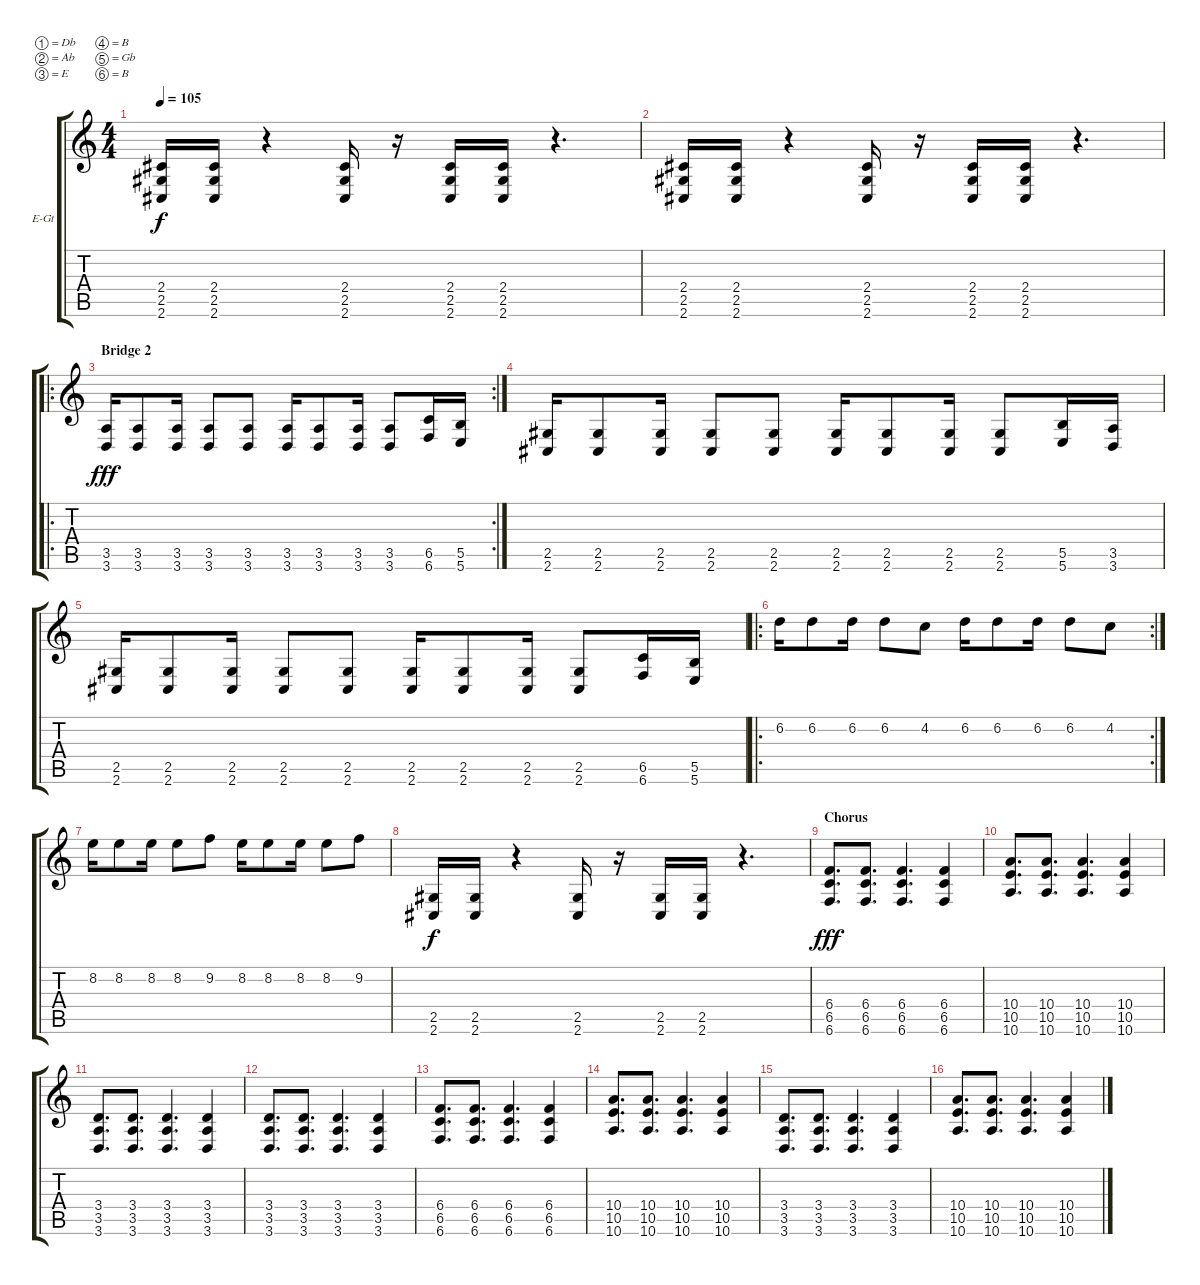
\defaultSystemsLayout 4
\bracketExtendMode groupsimilarinstruments
\firstSystemTrackNameOrientation horizontal
\otherSystemsTrackNameOrientation horizontal
\track ("Electric Guitar" "E-Gt") {instrument distortionguitar}
\staff {score tabs}
\tuning (Db4 Ab3 E3 B2 Gb2 B1)
\ts (4 4)
\tempo 105
\clef g2
\ks c
(2.6 2.5 2.4).16{dy f} (2.6 2.5 2.4).16 r.4 (2.6 2.5 2.4).16 r.16 (2.6 2.4 2.5).16 (2.6 2.5 2.4).16 r.4{d} |
(2.6 2.5 2.4).16 (2.6 2.5 2.4).16 r.4 (2.6 2.5 2.4).16 r.16 (2.6 2.4 2.5).16 (2.6 2.5 2.4).16 r.4{d} |
\ro
\rc 2
\section ("" "Bridge 2")
(3.6 3.5).16{dy fff} (3.5 3.6).8 (3.6 3.5).16 (3.6 3.5).8 (3.6 3.5).8 (3.5 3.6).16 (3.6 3.5).8 (3.5 3.6).16 (3.5 3.6).8 (6.6 6.5).16 (5.5 5.6).16 |
(2.6 2.5).16 (2.5 2.6).8 (2.6 2.5).16 (2.6 2.5).8 (2.6 2.5).8 (2.5 2.6).16 (2.6 2.5).8 (2.5 2.6).16 (2.5 2.6).8 (5.6 5.5).16 (3.5 3.6).16 |
(2.6 2.5).16 (2.5 2.6).8 (2.6 2.5).16 (2.6 2.5).8 (2.6 2.5).8 (2.5 2.6).16 (2.6 2.5).8 (2.5 2.6).16 (2.5 2.6).8 (6.6 6.5).16 (5.5 5.6).16 |
\ro
\rc 2
6.2.16 6.2.8 6.2.16 6.2.8 4.2.8 6.2.16 6.2.8 6.2.16 6.2.8 4.2.8 |
8.2.16 8.2.8 8.2.16 8.2.8 9.2.8 8.2.16 8.2.8 8.2.16 8.2.8 9.2.8 |
(2.6 2.5).16{dy f} (2.6 2.5).16 r.4 (2.6 2.5).16 r.16 (2.6 2.5).16 (2.6 2.5).16 r.4{d} |
\section ("" "Chorus")
(6.6 6.5 6.4).8{d dy fff} (6.6 6.5 6.4).8{d} (6.6 6.5 6.4).4{d} (6.6 6.5 6.4).4 |
(10.6 10.5 10.4).8{d} (10.6 10.5 10.4).8{d} (10.6 10.5 10.4).4{d} (10.6 10.5 10.4).4 |
(3.6 3.5 3.4).8{d} (3.6 3.5 3.4).8{d} (3.6 3.5 3.4).4{d} (3.6 3.5 3.4).4 |
(3.6 3.5 3.4).8{d} (3.6 3.5 3.4).8{d} (3.6 3.5 3.4).4{d} (3.6 3.5 3.4).4 |
(6.6 6.5 6.4).8{d} (6.6 6.5 6.4).8{d} (6.6 6.5 6.4).4{d} (6.6 6.5 6.4).4 |
(10.6 10.5 10.4).8{d} (10.6 10.5 10.4).8{d} (10.6 10.5 10.4).4{d} (10.6 10.5 10.4).4 |
(3.6 3.5 3.4).8{d} (3.6 3.5 3.4).8{d} (3.6 3.5 3.4).4{d} (3.6 3.5 3.4).4 |
(10.6 10.5 10.4).8{d} (10.6 10.5 10.4).8{d} (10.6 10.5 10.4).4{d} (10.6 10.5 10.4).4
